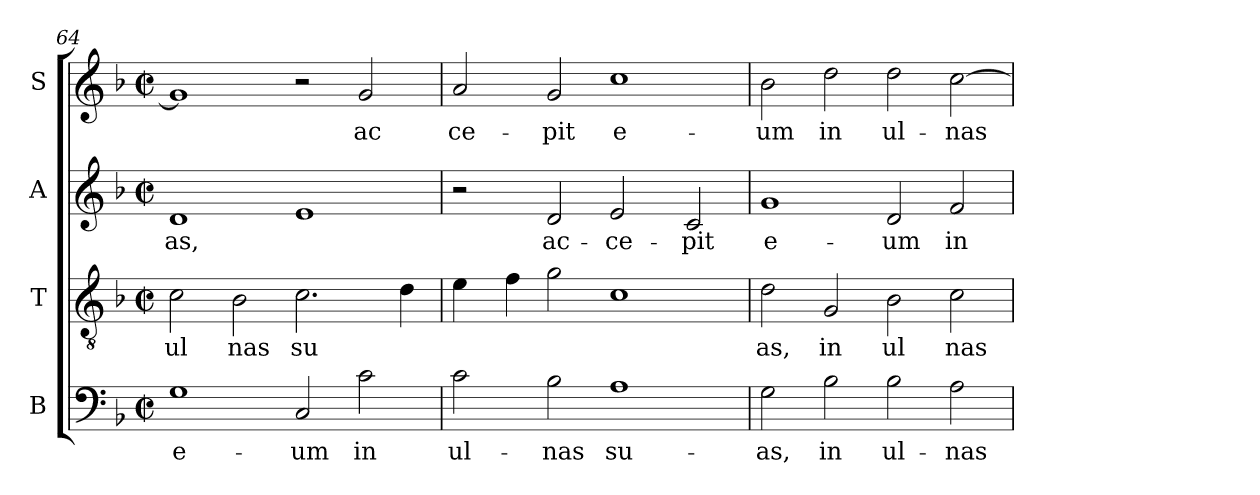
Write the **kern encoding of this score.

**kern	**text	**kern	**text	**kern	**text	**kern	**text
*part4	*part4	*part3	*part3	*part2	*part2	*part1	*part1
*staff4	*staff4	*staff3	*staff3	*staff2	*staff2	*staff1	*staff1
*I"B	*	*I"T	*	*I"A	*	*I"S	*
*clefF4	*	*clefGv2	*	*clefG2	*	*clefG2	*
*k[b-]	*	*k[b-]	*	*k[b-]	*	*k[b-]	*
*F:	*	*F:	*	*F:	*	*F:	*
*M2/2	*	*M2/2	*	*M2/2	*	*M2/2	*
*met(c|)	*	*met(c|)	*	*met(c|)	*	*met(c|)	*
=64	=64	=64	=64	=64	=64	=64	=64
!	!LO:LY:b:cj	!	!LO:LY:b:cj	!	!LO:LY:b:cj	!	!
1G	e-	2c\	ul	1d	-as,	1g]	.
!	!	!	!LO:LY:b:cj	!	!	!	!
.	.	2B-\	nas	.	.	.	.
!	!LO:LY:b:cj	!	!LO:LY:b:cj	!	!	!	!
2C/	-um	2.c\	su	1e	.	2r	.
!	!LO:LY:b:cj	!	!	!	!	!	!LO:LY:b:cj
2c\	in	.	.	.	.	2g/	ac
.	.	4d\	.	.	.	.	.
!!LO:PB:g=z
=65	=65	=65	=65	=65	=65	=65	=65
!	!LO:LY:b:cj	!	!	!	!	!	!LO:LY:b:cj
*^	*	*	*	*	*	*	*
2c\	16ryy	ul-	4e\	.	2r	.	2a/	ce-
.	1ryy	.	.	.	.	.	.	.
.	.	.	4f\	.	.	.	.	.
!	!	!LO:LY:b:cj	!	!	!	!LO:LY:b:cj	!	!LO:LY:b:cj
2B-\	.	-nas	2g\	.	2d/	ac-	2g/	-pit
!	!	!LO:LY:b:cj	!	!	!	!LO:LY:b:cj	!	!LO:LY:b:cj
1A	.	su-	1c	.	2e/	-ce-	1cc	e-
.	2...ryy	.	.	.	.	.	.	.
!	!	!	!	!	!	!LO:LY:b:cj	!	!
.	.	.	.	.	2c/	-pit	.	.
=66	=66	=66	=66	=66	=66	=66	=66	=66
!	!	!LO:LY:b:cj	!	!LO:LY:b:cj	!	!LO:LY:b:cj	!	!LO:LY:b:cj
*v	*v	*	*	*	*	*	*	*
2G\	-as,	2d\	as,	1g	e-	2b-\	-um
!	!LO:LY:b:cj	!	!LO:LY:b:cj	!	!	!	!LO:LY:b:cj
2B-\	in	2G/	in	.	.	2dd\	in
!	!LO:LY:b:cj	!	!LO:LY:b:cj	!	!LO:LY:b:cj	!	!LO:LY:b:cj
2B-\	ul-	2B-\	ul	2d/	-um	2dd\	ul-
!	!LO:LY:b:cj	!	!LO:LY:b:cj	!	!LO:LY:b:cj	!	!LO:LY:b
2A\	-nas	2c\	nas	2f/	in	[>2cc\	-nas
=	=	=	=	=	=	=	=
*-	*-	*-	*-	*-	*-	*-	*-
